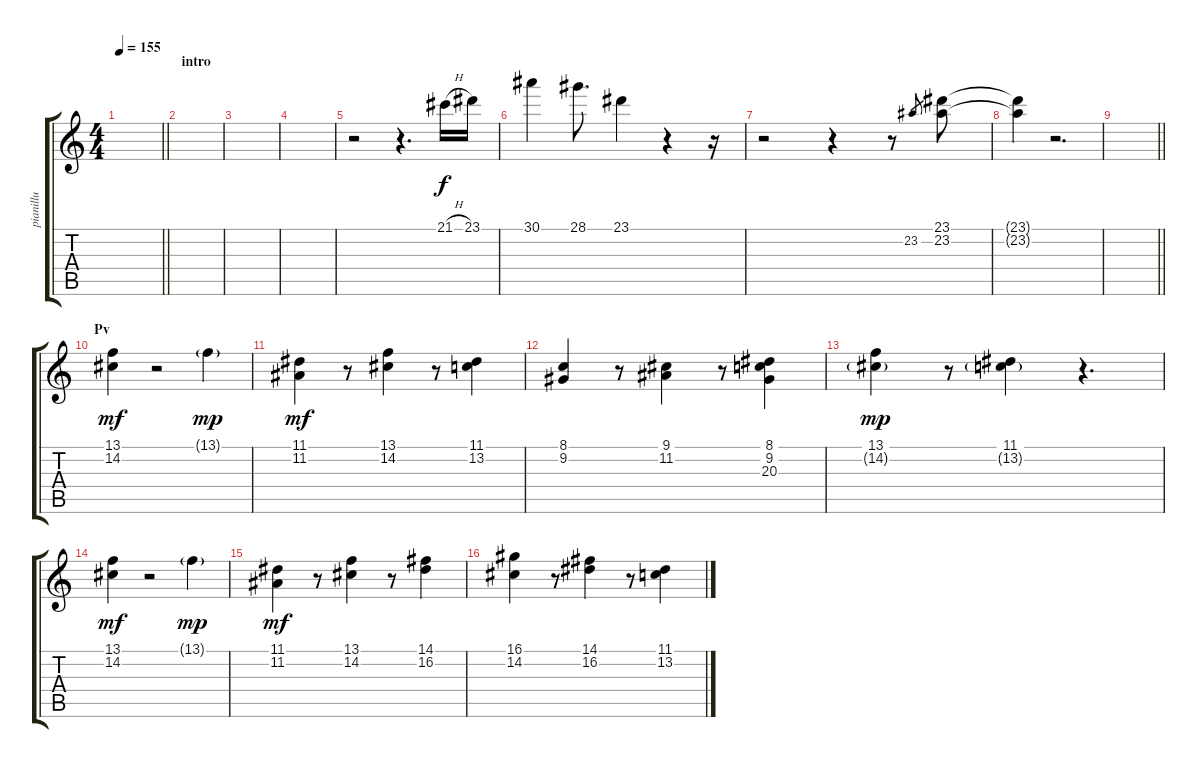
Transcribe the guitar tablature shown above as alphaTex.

\track ("pianillu" "pianillu") {instrument acousticgrandpiano}
\staff {score tabs}
\tuning (E4 B3 G3 D3 A2 E2) {hide}
\ts (4 4)
\tempo 155
\clef g2
\barLineRight lightlight
\ks c
|
\section ("" "intro")
|
|
|
r.2 r.4{d} 21.1{h}.16 23.1.16 |
30.1.4 28.1.8{d} 23.1.4 r.4 r.16 |
r.2 r.4 r.8 23.2.8{gr} (23.1 23.2).8 |
(23.1{t} 23.2{t}).4 r.2{d} |
\barLineRight lightlight
|
\section ("" "Pv")
(13.1 14.2).4{dy mf} r.2 13.1{g}.4{dy mp} |
(11.1 11.2).4{dy mf} r.8 (13.1 14.2).4 r.8 (11.1 13.2).4 |
(8.1 9.2).4 r.8 (9.1 11.2).4 r.8 (8.1 9.2 20.3).4 |
(13.1 14.2{g}).4{dy mp} r.8 (11.1 13.2{g}).4 r.4{d} |
(13.1 14.2).4{dy mf} r.2 13.1{g}.4{dy mp} |
(11.1 11.2).4{dy mf} r.8 (13.1 14.2).4 r.8 (14.1 16.2).4 |
(16.1 14.2).4 r.8 (14.1 16.2).4 r.8 (11.1 13.2).4
